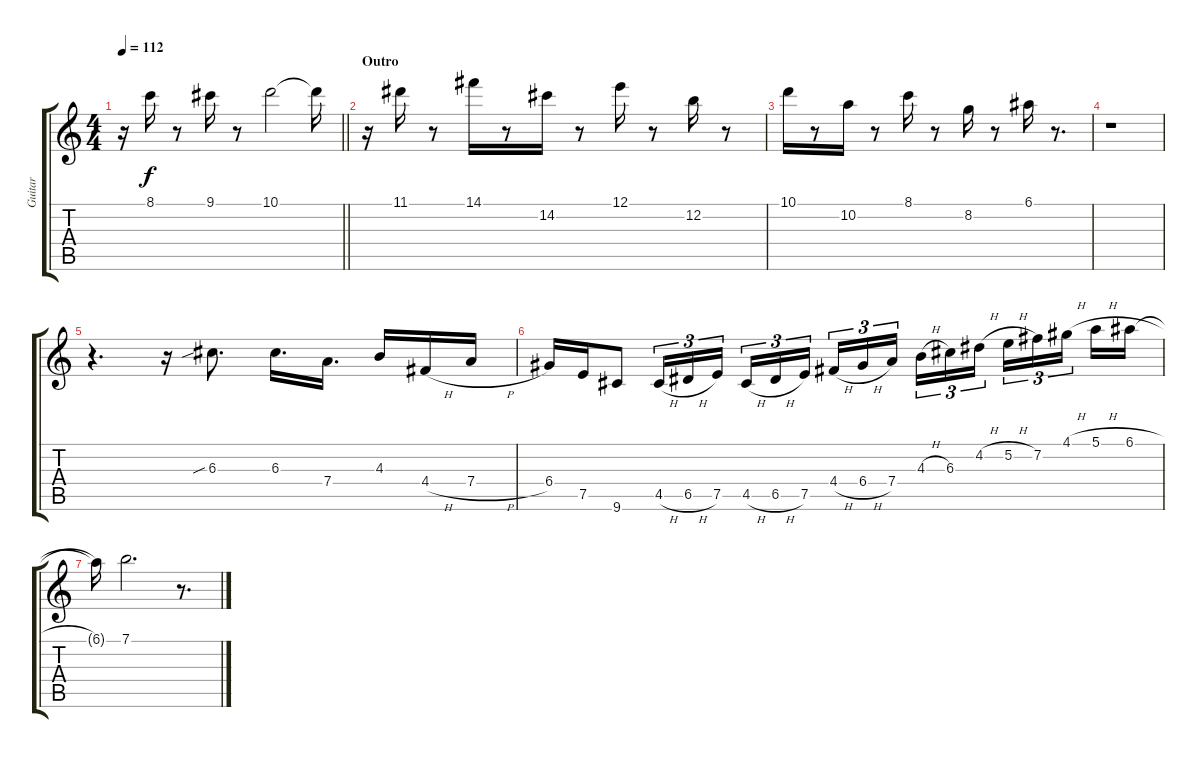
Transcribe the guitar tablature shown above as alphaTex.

\track ("Guitar" "Guitar") {instrument overdrivenguitar}
\staff {score tabs}
\tuning (E4 B3 G3 D3 A2 E2) {hide}
\ts (4 4)
\tempo 112
\clef g2
\barLineRight lightlight
\ks c
r.16{dy f} 8.1.16 r.8 9.1.16 r.8 10.1.2 10.1{t}.16 |
\section ("" "Outro")
r.16 11.1.16 r.8 14.1.16 r.8 14.2.16 r.8 12.1.16 r.8 12.2.16 r.8 |
10.1.16 r.8 10.2.16 r.8 8.1.16 r.8 8.2.16 r.8 6.1.16 r.8{d} |
r.1 |
r.4{d instrument electricguitarclean} r.16 6.3{sib}.8{d} 6.3.16{d} 7.4.16{d} 4.3.16 4.4{h}.16 7.4{h}.16 |
6.4.16 7.5.16 9.6.8 4.5{h}.16{tu (3 2)} 6.5{h}.16{tu (3 2)} 7.5.16{tu (3 2) beam splitsecondary} 4.5{h}.16{tu (3 2)} 6.5{h}.16{tu (3 2)} 7.5.16{tu (3 2)} 4.4{h}.16{tu (3 2)} 6.4{h}.16{tu (3 2)} 7.4.16{tu (3 2) beam splitsecondary} 4.3{h}.16{tu (3 2)} 6.3.16{tu (3 2)} 4.2{h}.16{tu (3 2)} 5.2{h}.16{tu (3 2)} 7.2.16{tu (3 2)} 4.1{h}.16{tu (3 2) beam splitsecondary} 5.1{h}.16 6.1{h}.16 |
6.1{t}.16 7.1.2{d} r.8{d}
